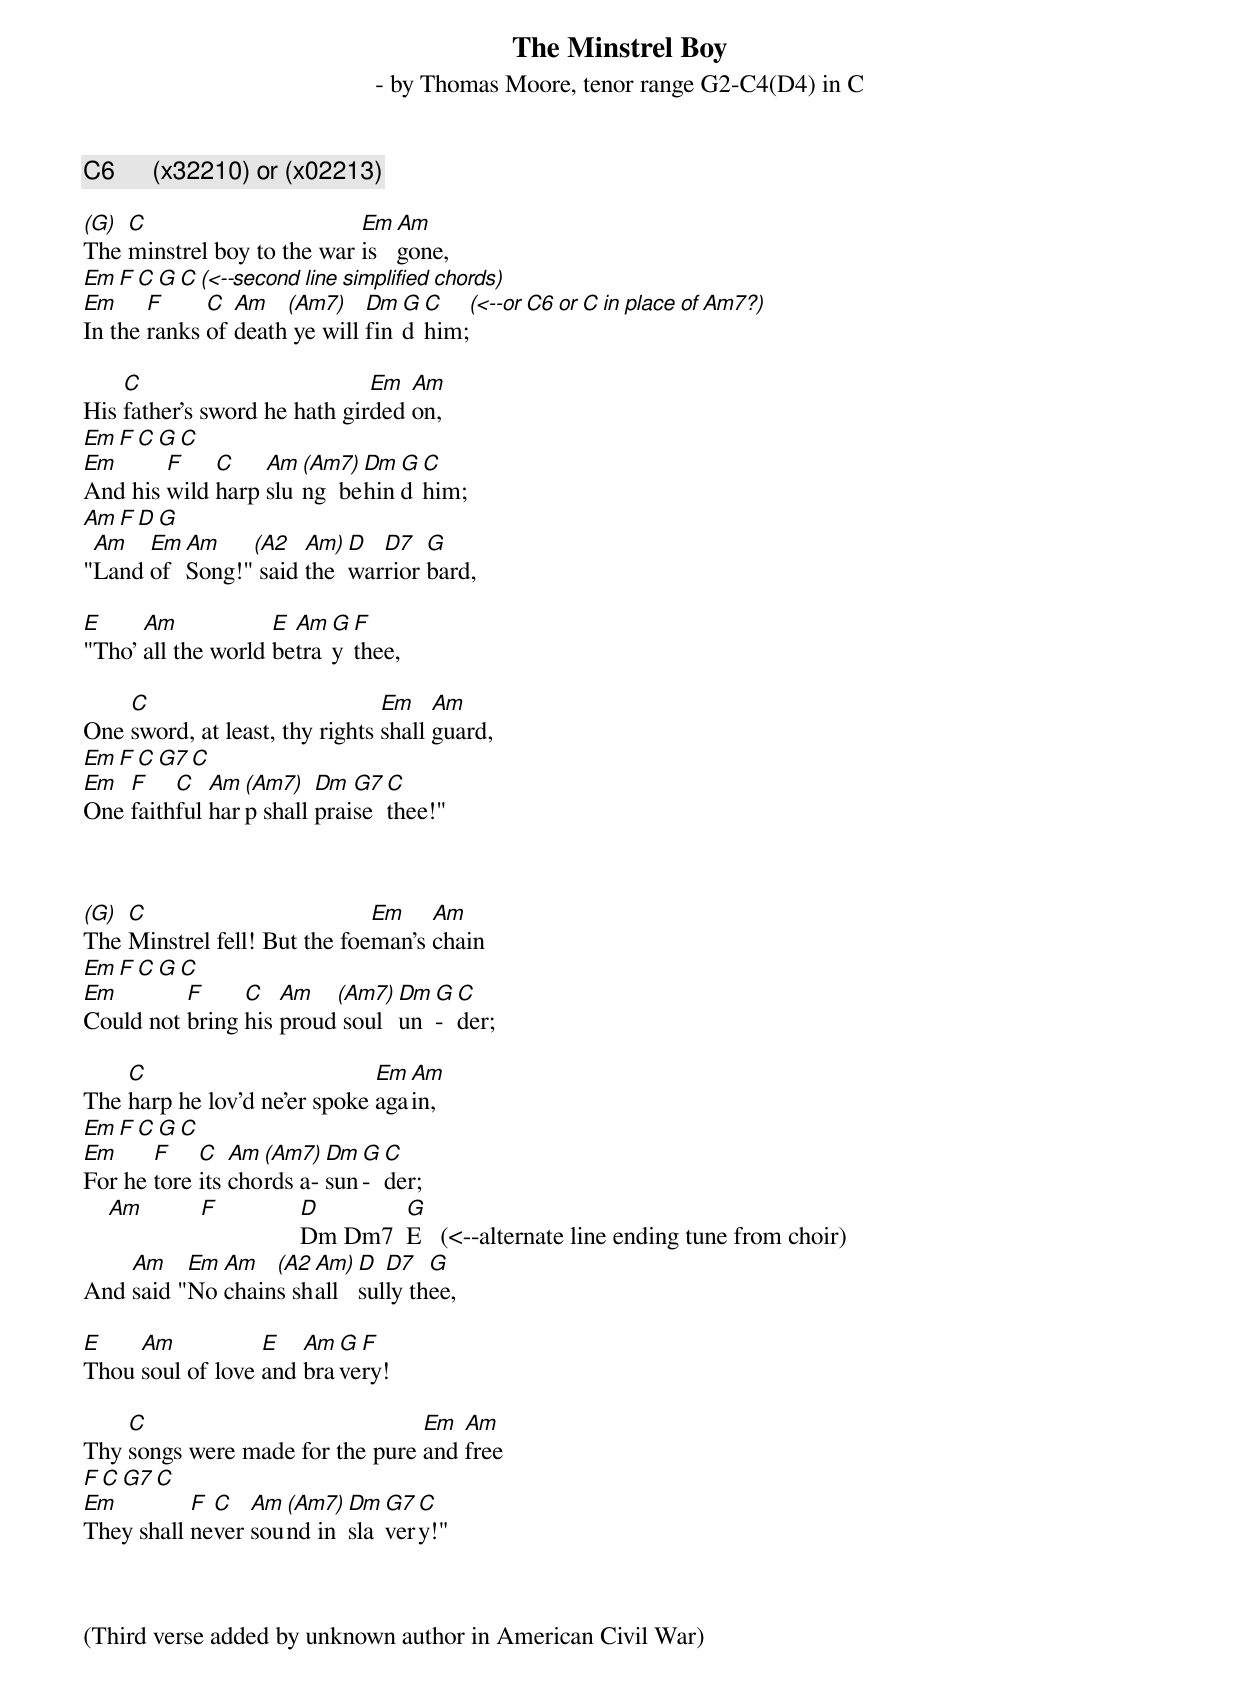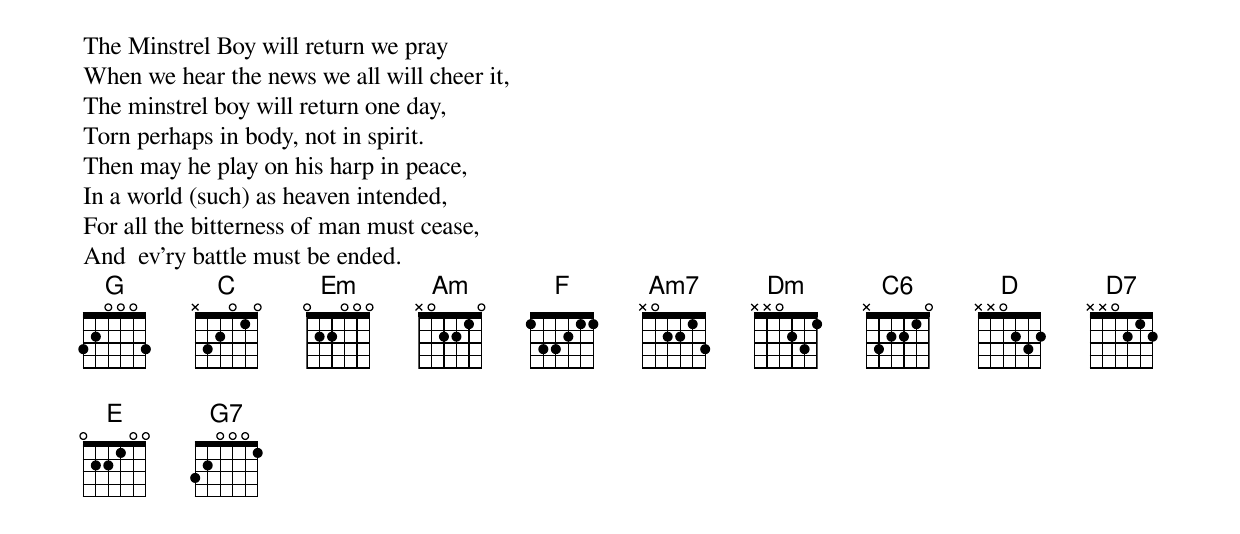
The Minstrel Boy
 - by Thomas Moore, tenor range G2-C4(D4) in C

C6      (x32210) or (x02213)

(G) C                       Em Am
The minstrel boy to the war is gone,
Em     F        C             G    C      (<--second line simplified chords)
Em     F     C  Am   (Am7)    Dm G C      (<--or C6 or C in place of Am7?)
In the ranks of death ye will find him;

    C                         Em  Am
His father's sword he hath girded on,
Em      F         C        G    C
Em      F    C    Am (Am7) Dm G C
And his wild harp slung  behind him;
 Am      F               D       G
 Am   Em Am    (A2   Am) D  D7   G
"Land of Song!" said the warrior bard,

E     Am            E Am G F
"Tho' all the world betray thee,

    C                           Em    Am
One sword, at least, thy rights shall guard,
Em  F        C          G7     C
Em  F    C   Am (Am7)   Dm  G7 C
One faithful harp shall praise thee!"



(G) C                         Em    Am
The Minstrel fell! But the foeman's chain
Em        F         C          G    C
Em        F     C   Am   (Am7) Dm G C
Could not bring his proud soul un - der;

    C                         Em Am
The harp he lov'd ne'er spoke again,
Em     F        C        G    C
Em     F    C   Am (Am7) Dm G C
For he tore its chords a-sun- der;
    Am       F            D       G
                          Dm Dm7  E   (<--alternate line ending tune from choir)
    Am    Em Am   (A2 Am) D  D7   G
And said "No chains shall sully thee,

E    Am           E   Am G F
Thou soul of love and bravery!

    C                            Em  Am
Thy songs were made for the pure and free
           F     C        G7    C
Em         F C   Am (Am7) Dm G7 C
They shall never sound in slavery!"



(Third verse added by unknown author in American Civil War)

The Minstrel Boy will return we pray
When we hear the news we all will cheer it,
The minstrel boy will return one day,
Torn perhaps in body, not in spirit.
Then may he play on his harp in peace,
In a world (such) as heaven intended,
For all the bitterness of man must cease,
And  ev'ry battle must be ended.
